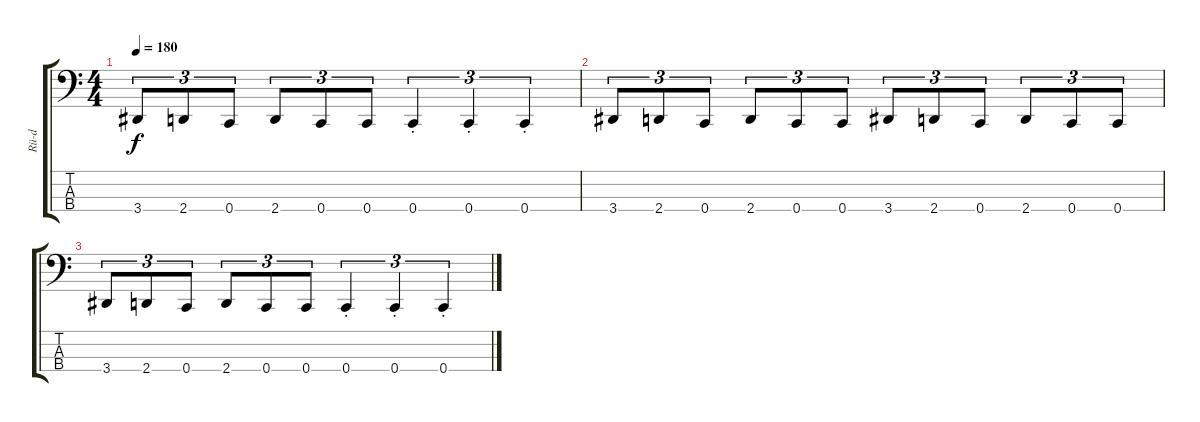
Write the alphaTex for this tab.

\track ("Rü-d" "Rü-d") {instrument electricbassfinger}
\staff {score tabs}
\tuning (F2 C2 G1 C1) {hide}
\ts (4 4)
\tempo 180
\clef f4
\ks c
3.4.8{tu (3 2) dy f} 2.4.8{tu (3 2)} 0.4.8{tu (3 2)} 2.4.8{tu (3 2)} 0.4.8{tu (3 2)} 0.4.8{tu (3 2)} 0.4{st}.4{tu (3 2)} 0.4{st}.4{tu (3 2)} 0.4{st}.4{tu (3 2)} |
3.4.8{tu (3 2)} 2.4.8{tu (3 2)} 0.4.8{tu (3 2)} 2.4.8{tu (3 2)} 0.4.8{tu (3 2)} 0.4.8{tu (3 2)} 3.4.8{tu (3 2)} 2.4.8{tu (3 2)} 0.4.8{tu (3 2)} 2.4.8{tu (3 2)} 0.4.8{tu (3 2)} 0.4.8{tu (3 2)} |
3.4.8{tu (3 2)} 2.4.8{tu (3 2)} 0.4.8{tu (3 2)} 2.4.8{tu (3 2)} 0.4.8{tu (3 2)} 0.4.8{tu (3 2)} 0.4{st}.4{tu (3 2)} 0.4{st}.4{tu (3 2)} 0.4{st}.4{tu (3 2)}
